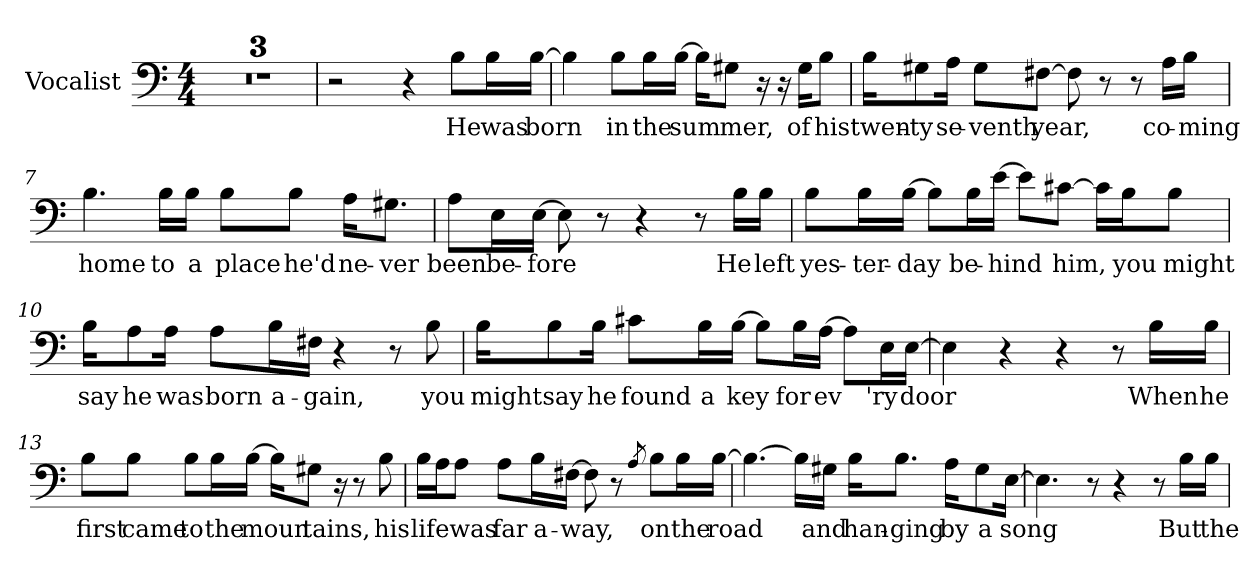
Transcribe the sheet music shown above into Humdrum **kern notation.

**kern	**text
*part1	*part1
*staff1	*staff1
*I"Vocalist	*
*clefF4	*
*M4/4	*
=1	=1
1r	.
=2	=2
1r	.
=3	=3
1r	.
=4	=4
2r	.
4r	.
8B\L	He
16B\L	was
[16B\JJ	born
=5	=5
4B]	_
8B\L	in
16B\L	the
[16B\JJ	sum
16B\KL]	_
8G#X\J	mer,
16r	.
16r	.
16G#\KL	of
8B\J	his
=6	=6
16B\KL	twen-
8G#X\	-ty
16A\Jk	se-
8G#\L	-venth
[8F#X\J	year,
8F#]	_
8r	.
8r	.
16A\LL	co-
16B\JJ	-ming
=7	=7
4.B	home
16B\LL	to
16B\JJ	a
8B\L	place
8B\J	he'd
16A\KL	ne-
8.G#X\J	-ver
=8	=8
8A\L	been
16E\L	be-
[16E\JJ	-fore
8E]	_
8r	.
4r	.
8r	.
16B\LL	He
16B\JJ	left
=9	=9
8B\L	yes-
16B\L	-ter-
[16B\JJ	-day
8B\L]	_
16B\L	be-
[16e\JJ	-hind
8e\L]	_
[8c#X\J	him,
16c#\LL]	_
16B\J	you
8B\J	might
=10	=10
16B\KL	say
8A\	he
16A\Jk	was
8A\L	born
16B\L	a-
16F#X\JJ	-gain,
4r	.
8r	.
8B	you
=11	=11
16B\KL	might
8B\	say
16B\Jk	he
8c#X\L	found
16B\L	a
[16B\JJ	key
8B\L]	_
16B\L	for
[16A\JJ	ev
8A\L]	_
16E\L	'ry
[16E\JJ	door
=12	=12
4E]	_
4r	.
4r	.
8r	.
16B\LL	When
16B\JJ	he
=13	=13
8B\L	first
8B\J	came
8B\L	to
16B\L	the
[16B\JJ	moun
16B\KL]	_
8G#X\J	tains,
16r	.
8r	.
8B	his
=14	=14
16B\LL	life
16A\J	_
8A\J	was
8A\L	far
16B\L	a-
[16F#X\JJ	-way,
8F#]	_
8r	.
8qA	_
8B\L	on
16B\L	the
[16B\JJ	road
=15	=15
4.B_	_
16B\LL]	_
16G#X\JJ	and
16B\KL	han-
8.B\J	-ging
16A\KL	by
8G#\	a
[16E\Jk	song
=16	=16
4.E]	_
8r	.
4r	.
8r	.
16B\LL	But
16B\JJ	the
=	=
*-	*-
